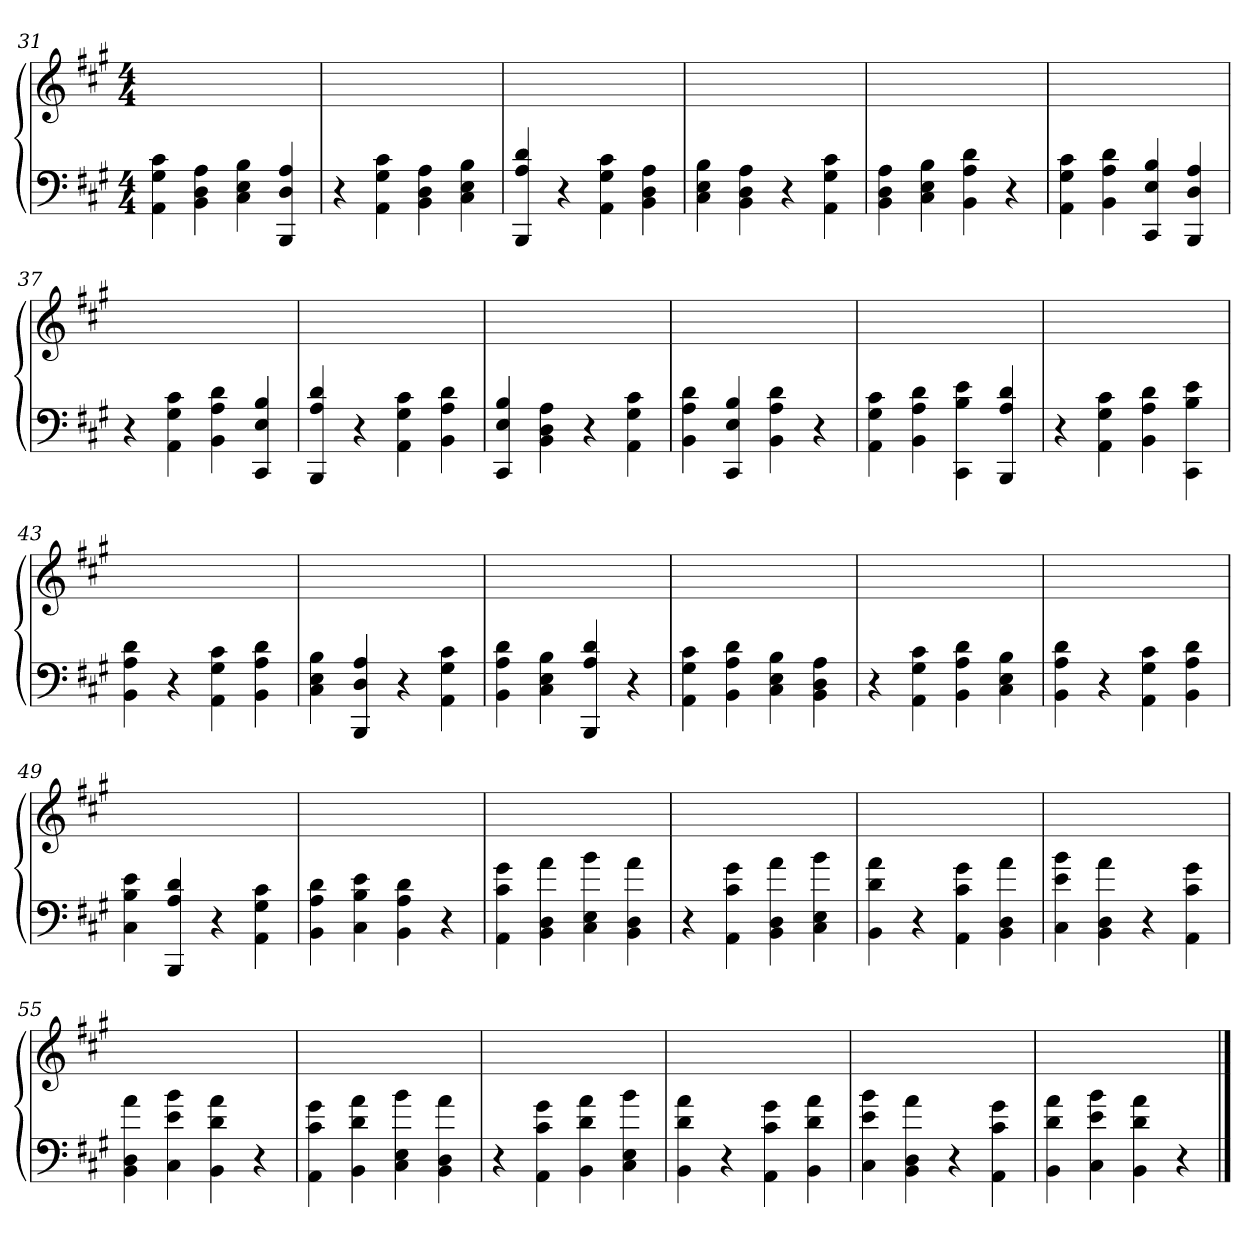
**kern	**kern
*part2	*part1
*staff2	*staff1
*clefF4	*clefG2
*k[f#c#g#]	*k[f#c#g#]
*A:	*A:
*M4/4	*M4/4
=31	=31
4AA 4G# 4c#	1ryy
4BB 4D 4A	.
4C# 4E 4B	.
4BBB 4D 4A	.
=32	=32
4r	1ryy
4AA 4G# 4c#	.
4BB 4D 4A	.
4C# 4E 4B	.
=33	=33
4BBB 4A 4d	1ryy
4r	.
4AA 4G# 4c#	.
4BB 4D 4A	.
=34	=34
4C# 4E 4B	1ryy
4BB 4D 4A	.
4r	.
4AA 4G# 4c#	.
=35	=35
4BB 4D 4A	1ryy
4C# 4E 4B	.
4BB 4A 4d	.
4r	.
=36	=36
4AA 4G# 4c#	1ryy
4BB 4A 4d	.
4CC# 4E 4B	.
4BBB 4D 4A	.
=37	=37
4r	1ryy
4AA 4G# 4c#	.
4BB 4A 4d	.
4CC# 4E 4B	.
=38	=38
4BBB 4A 4d	1ryy
4r	.
4AA 4G# 4c#	.
4BB 4A 4d	.
=39	=39
4CC# 4E 4B	1ryy
4BB 4D 4A	.
4r	.
4AA 4G# 4c#	.
=40	=40
4BB 4A 4d	1ryy
4CC# 4E 4B	.
4BB 4A 4d	.
4r	.
=41	=41
4AA 4G# 4c#	1ryy
4BB 4A 4d	.
4CC# 4B 4e	.
4BBB 4A 4d	.
=42	=42
4r	1ryy
4AA 4G# 4c#	.
4BB 4A 4d	.
4CC# 4B 4e	.
=43	=43
4BB 4A 4d	1ryy
4r	.
4AA 4G# 4c#	.
4BB 4A 4d	.
=44	=44
4C# 4E 4B	1ryy
4BBB 4D 4A	.
4r	.
4AA 4G# 4c#	.
=45	=45
4BB 4A 4d	1ryy
4C# 4E 4B	.
4BBB 4A 4d	.
4r	.
=46	=46
4AA 4G# 4c#	1ryy
4BB 4A 4d	.
4C# 4E 4B	.
4BB 4D 4A	.
=47	=47
4r	1ryy
4AA 4G# 4c#	.
4BB 4A 4d	.
4C# 4E 4B	.
=48	=48
4BB 4A 4d	1ryy
4r	.
4AA 4G# 4c#	.
4BB 4A 4d	.
=49	=49
4C# 4B 4e	1ryy
4BBB 4A 4d	.
4r	.
4AA 4G# 4c#	.
=50	=50
4BB 4A 4d	1ryy
4C# 4B 4e	.
4BB 4A 4d	.
4r	.
=51	=51
4AA 4c# 4g#	1ryy
4BB 4D 4a	.
4C# 4E 4b	.
4BB 4D 4a	.
=52	=52
4r	1ryy
4AA 4c# 4g#	.
4BB 4D 4a	.
4C# 4E 4b	.
=53	=53
4BB 4d 4a	1ryy
4r	.
4AA 4c# 4g#	.
4BB 4D 4a	.
=54	=54
4C# 4e 4b	1ryy
4BB 4D 4a	.
4r	.
4AA 4c# 4g#	.
=55	=55
4BB 4D 4a	1ryy
4C# 4e 4b	.
4BB 4d 4a	.
4r	.
=56	=56
4AA 4c# 4g#	1ryy
4BB 4d 4a	.
4C# 4E 4b	.
4BB 4D 4a	.
=57	=57
4r	1ryy
4AA 4c# 4g#	.
4BB 4d 4a	.
4C# 4E 4b	.
=58	=58
4BB 4d 4a	1ryy
4r	.
4AA 4c# 4g#	.
4BB 4d 4a	.
=59	=59
4C# 4e 4b	1ryy
4BB 4D 4a	.
4r	.
4AA 4c# 4g#	.
=60	=60
4BB 4d 4a	1ryy
4C# 4e 4b	.
4BB 4d 4a	.
4r	.
==	==
*-	*-
